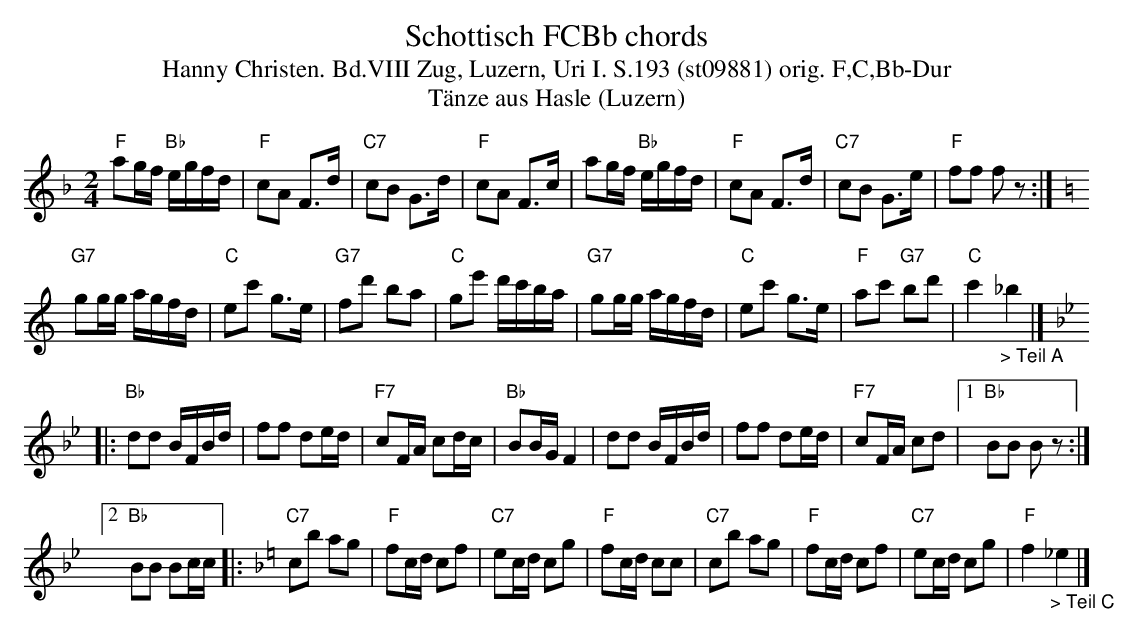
X:1
T: Schottisch FCBb chords
T:Hanny Christen. Bd.VIII Zug, Luzern, Uri I. S.193 (st09881) orig. F,C,Bb-Dur
T: T\"anze aus Hasle (Luzern)
M:2/4
L:1/16
K:F %%MIDI gchordon
"F"a2gf "Bb"egfd | "F"c2A2 F3d | "C7"c2B2 G3d | "F"c2A2 F3c |\
 a2gf "Bb"egfd | "F"c2A2 F3d | "C7"c2B2 G3e | "F"f2f2 f2z2 :|
[K:C] "G7"g2gg agfd | "C"e2c'2 g3e | "G7"f2d'2 b2a2 | "C"g2e'2 d'c'ba |\
 "G7"g2gg agfd | "C"e2c'2 g3e | "F"a2c'2 "G7"b2d'2 | "C"c'4"_> Teil A"_B'4 |]
[K:Bb] |:  "Bb"d2d2 BFBd | f2f2 d2ed | "F7"c2FA c2dc | "Bb"B2BG F4 |\
 d2d2 BFBd | f2f2 d2ed | "F7"c2FA c2d2 |1 "Bb"B2B2 B2z2 :|2
"Bb"B2B2 B2cc |: [K:F] "C7"c2b2 a2g2 | "F"f2cd c2f2 | "C7"e2cd c2g2 | "F"f2cd c2c2 |\
 "C7"c2b2 a2g2 | "F"f2cd c2f2 | "C7"e2cd c2g2 | "F"f4"_> Teil C"_e4 |]
